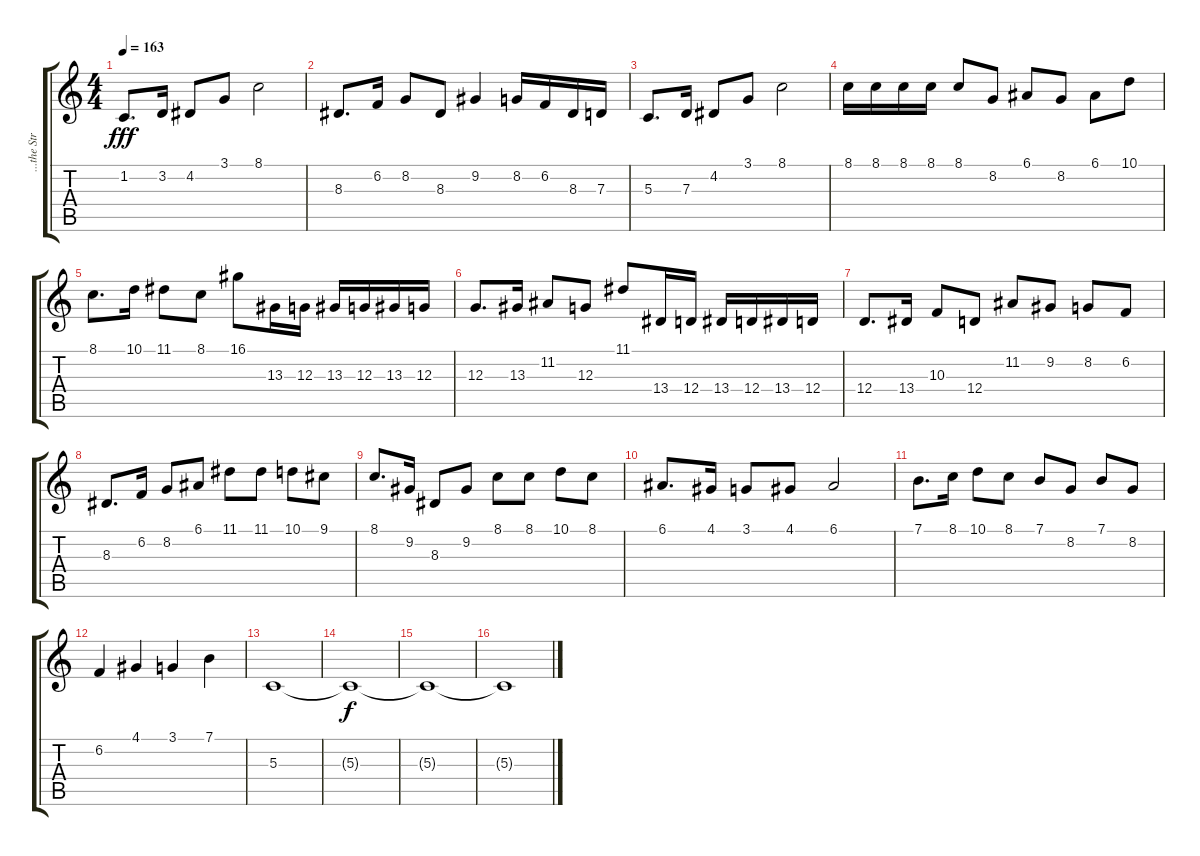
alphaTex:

\track ("...the Strings..." "...the Str") {instrument stringensemble1}
\staff {score tabs}
\tuning (E4 B3 G3 D3 A2 E2) {hide}
\ts (4 4)
\tempo 163
\clef g2
\ks c
1.2.8{d dy fff} 3.2.16 4.2.8 3.1.8 8.1.2 |
8.3.8{d} 6.2.16 8.2.8 8.3.8 9.2.4 8.2.16 6.2.16 8.3.16 7.3.16 |
5.3.8{d} 7.3.16 4.2.8 3.1.8 8.1.2 |
8.1.16 8.1.16 8.1.16 8.1.16 8.1.8 8.2.8 6.1.8 8.2.8 6.1.8 10.1.8 |
8.1.8{d} 10.1.16 11.1.8 8.1.8 16.1.8 13.3.16 12.3.16 13.3.16 12.3.16 13.3.16 12.3.16 |
12.3.8{d} 13.3.16 11.2.8 12.3.8 11.1.8 13.4.16 12.4.16 13.4.16 12.4.16 13.4.16 12.4.16 |
12.4.8{d} 13.4.16 10.3.8 12.4.8 11.2.8 9.2.8 8.2.8 6.2.8 |
8.3.8{d} 6.2.16 8.2.8 6.1.8 11.1.8 11.1.8 10.1.8 9.1.8 |
8.1.8{d} 9.2.16 8.3.8 9.2.8 8.1.8 8.1.8 10.1.8 8.1.8 |
6.1.8{d} 4.1.16 3.1.8 4.1.8 6.1.2 |
7.1.8{d} 8.1.16 10.1.8 8.1.8 7.1.8 8.2.8 7.1.8 8.2.8 |
6.2.4 4.1.4 3.1.4 7.1.4 |
5.3.1 |
5.3{t}.1{dy f} |
5.3{t}.1 |
5.3{t}.1
